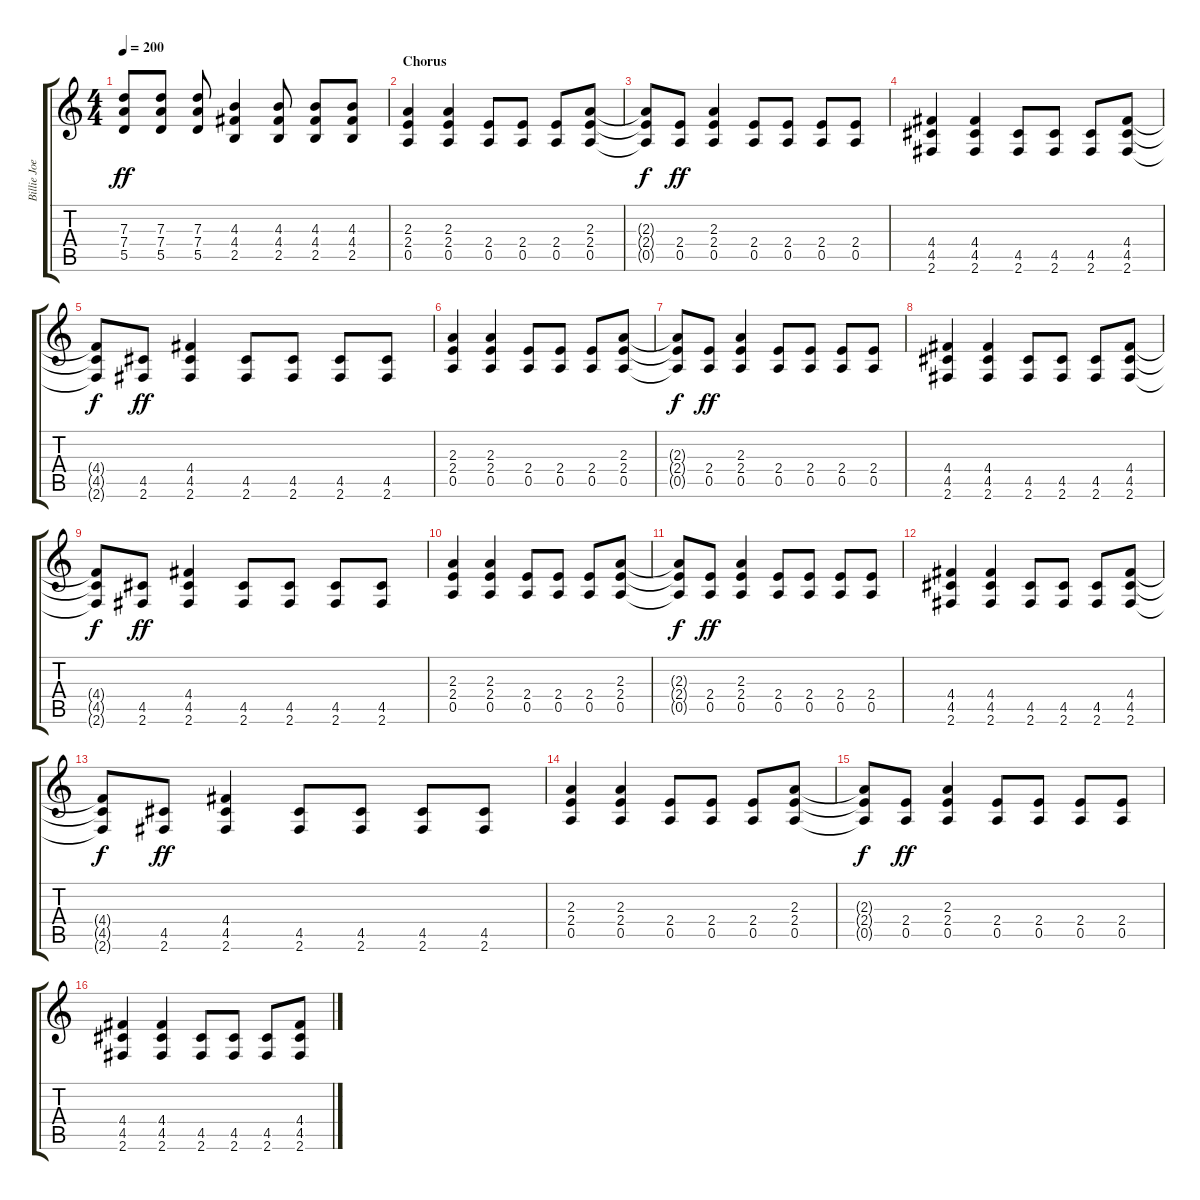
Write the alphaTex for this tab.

\track ("Billie Joe Armstrong (Guitar 1)" "Billie Joe") {instrument distortionguitar}
\staff {score tabs}
\tuning (E4 B3 G3 D3 A2 E2) {hide}
\ts (4 4)
\tempo 200
\clef g2
\ks c
(7.3 7.4 5.5).8{dy ff} (7.3 7.4 5.5).8 (7.3 7.4 5.5).8 (4.3 4.4 2.5).4 (4.3 4.4 2.5).8 (4.3 4.4 2.5).8 (4.3 4.4 2.5).8 |
\section ("" "Chorus")
(2.3 2.4 0.5).4 (2.3 2.4 0.5).4 (2.4 0.5).8 (2.4 0.5).8 (2.4 0.5).8 (2.3 2.4 0.5).8 |
(2.3{t} 2.4{t} 0.5{t}).8{dy f} (2.4 0.5).8{dy ff} (2.3 2.4 0.5).4 (2.4 0.5).8 (2.4 0.5).8 (2.4 0.5).8 (2.4 0.5).8 |
(4.4 4.5 2.6).4 (4.4 4.5 2.6).4 (4.5 2.6).8 (4.5 2.6).8 (4.5 2.6).8 (4.4 4.5 2.6).8 |
(4.4{t} 4.5{t} 2.6{t}).8{dy f} (4.5 2.6).8{dy ff} (4.4 4.5 2.6).4 (4.5 2.6).8 (4.5 2.6).8 (4.5 2.6).8 (4.5 2.6).8 |
(2.3 2.4 0.5).4 (2.3 2.4 0.5).4 (2.4 0.5).8 (2.4 0.5).8 (2.4 0.5).8 (2.3 2.4 0.5).8 |
(2.3{t} 2.4{t} 0.5{t}).8{dy f} (2.4 0.5).8{dy ff} (2.3 2.4 0.5).4 (2.4 0.5).8 (2.4 0.5).8 (2.4 0.5).8 (2.4 0.5).8 |
(4.4 4.5 2.6).4 (4.4 4.5 2.6).4 (4.5 2.6).8 (4.5 2.6).8 (4.5 2.6).8 (4.4 4.5 2.6).8 |
(4.4{t} 4.5{t} 2.6{t}).8{dy f} (4.5 2.6).8{dy ff} (4.4 4.5 2.6).4 (4.5 2.6).8 (4.5 2.6).8 (4.5 2.6).8 (4.5 2.6).8 |
(2.3 2.4 0.5).4 (2.3 2.4 0.5).4 (2.4 0.5).8 (2.4 0.5).8 (2.4 0.5).8 (2.3 2.4 0.5).8 |
(2.3{t} 2.4{t} 0.5{t}).8{dy f} (2.4 0.5).8{dy ff} (2.3 2.4 0.5).4 (2.4 0.5).8 (2.4 0.5).8 (2.4 0.5).8 (2.4 0.5).8 |
(4.4 4.5 2.6).4 (4.4 4.5 2.6).4 (4.5 2.6).8 (4.5 2.6).8 (4.5 2.6).8 (4.4 4.5 2.6).8 |
(4.4{t} 4.5{t} 2.6{t}).8{dy f} (4.5 2.6).8{dy ff} (4.4 4.5 2.6).4 (4.5 2.6).8 (4.5 2.6).8 (4.5 2.6).8 (4.5 2.6).8 |
(2.3 2.4 0.5).4 (2.3 2.4 0.5).4 (2.4 0.5).8 (2.4 0.5).8 (2.4 0.5).8 (2.3 2.4 0.5).8 |
(2.3{t} 2.4{t} 0.5{t}).8{dy f} (2.4 0.5).8{dy ff} (2.3 2.4 0.5).4 (2.4 0.5).8 (2.4 0.5).8 (2.4 0.5).8 (2.4 0.5).8 |
(4.4 4.5 2.6).4 (4.4 4.5 2.6).4 (4.5 2.6).8 (4.5 2.6).8 (4.5 2.6).8 (4.4 4.5 2.6).8
